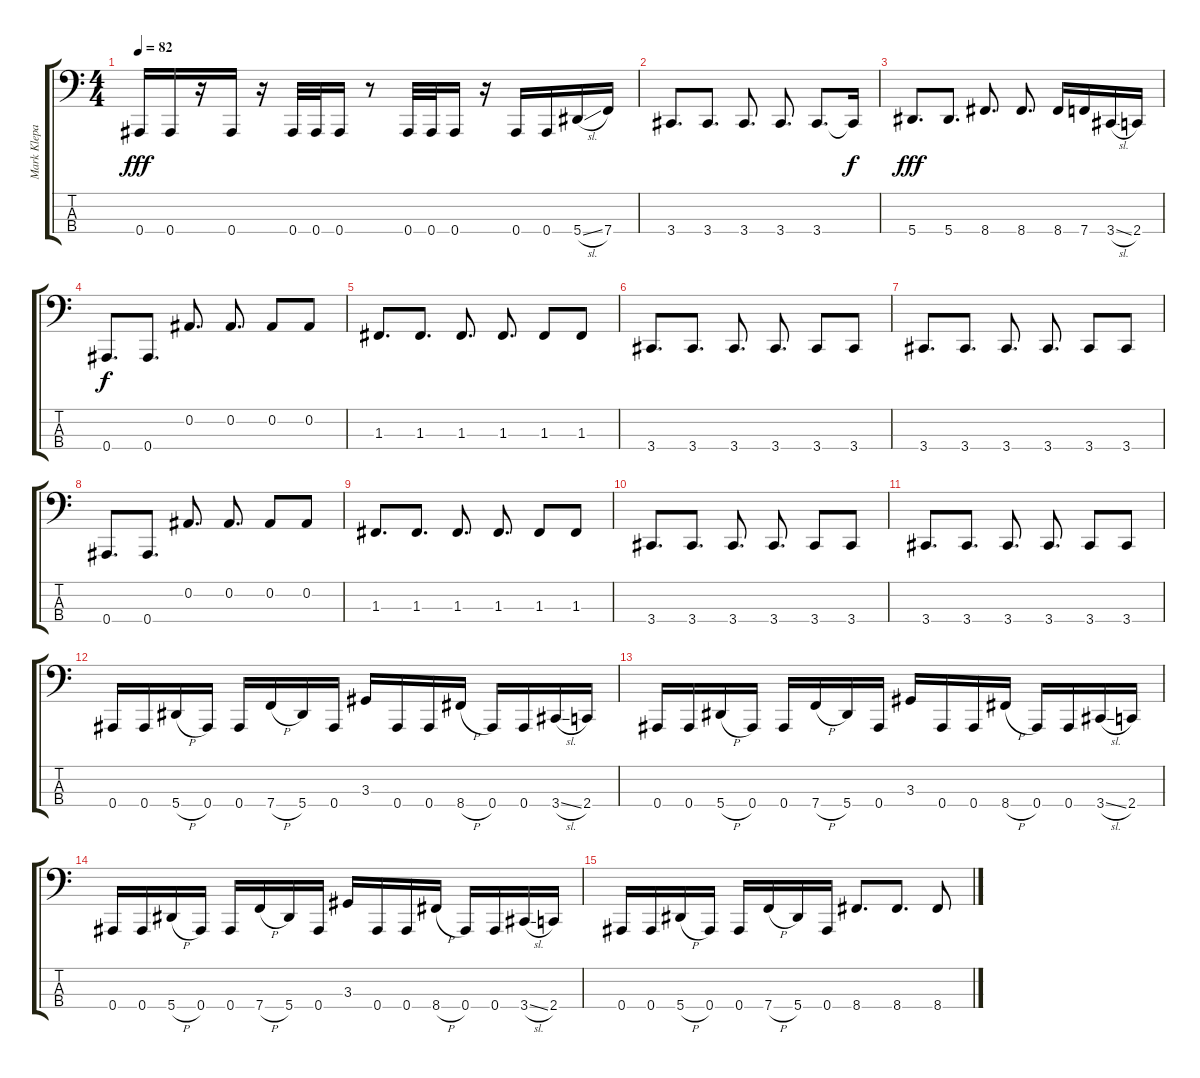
\track ("Mark Klepaski Bass" "Mark Klepa") {instrument electricbasspick}
\staff {score tabs}
\tuning (Eb2 Bb1 F1 Bb0) {hide}
\ts (4 4)
\tempo 82
\clef f4
\ks c
0.4.16{dy fff} 0.4.16 r.16 0.4.16 r.16 0.4.32 0.4.32 0.4.16 r.8 0.4.32 0.4.32 0.4.16 r.16 0.4.16 0.4.16 5.4{sl}.16 7.4.16 |
3.4.8{d} 3.4.8{d} 3.4.8{d} 3.4.8{d} 3.4.8{d} 3.4{t}.16{dy f} |
5.4.8{d dy fff} 5.4.8{d} 8.4.8{d} 8.4.8{d} 8.4.16 7.4.16 3.4{sl}.16 2.4.16 |
0.4.8{d dy f} 0.4.8{d} 0.2.8{d} 0.2.8{d} 0.2.8 0.2.8 |
1.3.8{d} 1.3.8{d} 1.3.8{d} 1.3.8{d} 1.3.8 1.3.8 |
3.4.8{d} 3.4.8{d} 3.4.8{d} 3.4.8{d} 3.4.8 3.4.8 |
3.4.8{d} 3.4.8{d} 3.4.8{d} 3.4.8{d} 3.4.8 3.4.8 |
0.4.8{d} 0.4.8{d} 0.2.8{d} 0.2.8{d} 0.2.8 0.2.8 |
1.3.8{d} 1.3.8{d} 1.3.8{d} 1.3.8{d} 1.3.8 1.3.8 |
3.4.8{d} 3.4.8{d} 3.4.8{d} 3.4.8{d} 3.4.8 3.4.8 |
3.4.8{d} 3.4.8{d} 3.4.8{d} 3.4.8{d} 3.4.8 3.4.8 |
0.4.16 0.4.16 5.4{h}.16 0.4.16 0.4.16 7.4{h}.16 5.4.16 0.4.16 3.3.16 0.4.16 0.4.16 8.4{h}.16 0.4.16 0.4.16 3.4{sl}.16 2.4.16 |
0.4.16 0.4.16 5.4{h}.16 0.4.16 0.4.16 7.4{h}.16 5.4.16 0.4.16 3.3.16 0.4.16 0.4.16 8.4{h}.16 0.4.16 0.4.16 3.4{sl}.16 2.4.16 |
0.4.16 0.4.16 5.4{h}.16 0.4.16 0.4.16 7.4{h}.16 5.4.16 0.4.16 3.3.16 0.4.16 0.4.16 8.4{h}.16 0.4.16 0.4.16 3.4{sl}.16 2.4.16 |
0.4.16 0.4.16 5.4{h}.16 0.4.16 0.4.16 7.4{h}.16 5.4.16 0.4.16 8.4.8{d} 8.4.8{d} 8.4.8
